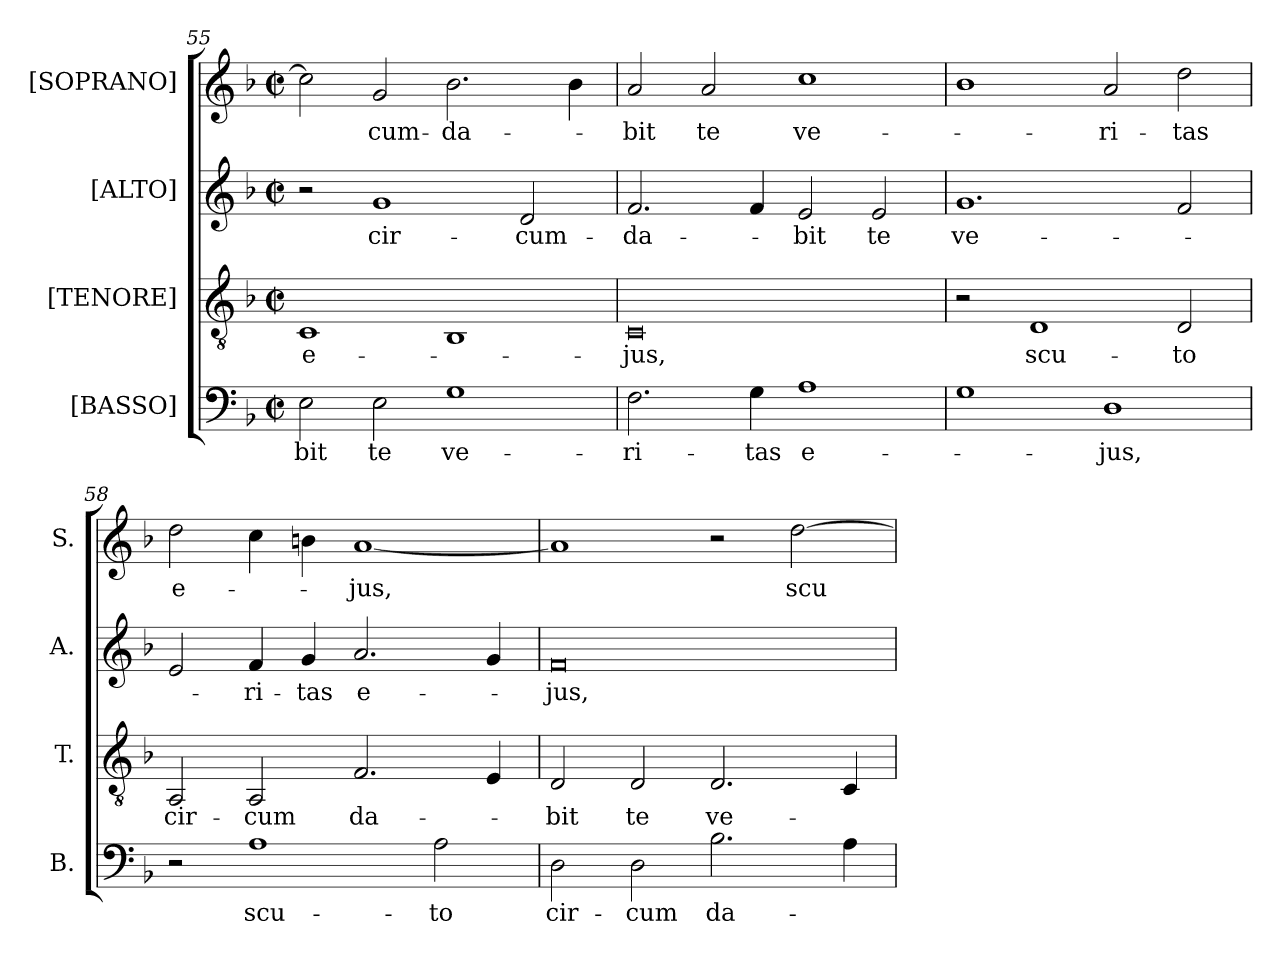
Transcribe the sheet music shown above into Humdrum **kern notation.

**kern	**text	**kern	**text	**kern	**text	**kern	**text
*part4	*part4	*part3	*part3	*part2	*part2	*part1	*part1
*staff4	*staff4	*staff3	*staff3	*staff2	*staff2	*staff1	*staff1
*I"[BASSO]	*	*I"[TENORE]	*	*I"[ALTO]	*	*I"[SOPRANO]	*
*I'B.	*	*I'T.	*	*I'A.	*	*I'S.	*
*clefF4	*	*clefGv2	*	*clefG2	*	*clefG2	*
*k[b-]	*	*k[b-]	*	*k[b-]	*	*k[b-]	*
*d:	*	*d:	*	*d:	*	*d:	*
*M2/2	*	*M2/2	*	*M2/2	*	*M2/2	*
*met(c|)	*	*met(c|)	*	*met(c|)	*	*met(c|)	*
=55	=55	=55	=55	=55	=55	=55	=55
!	!LO:LY:b:color=#000000	!	!	!	!	!	!
!	!	!	!LO:LY:b:color=#000000	!	!	!	!
2Ei\	-bit	1Ci	e-	2r	.	2cci\]	.
!	!LO:LY:b:color=#000000	!	!	!	!	!	!
!	!	!	!	!	!LO:LY:b:color=#000000	!	!
!	!	!	!	!	!	!	!LO:LY:b:color=#000000
2Ei\	te	.	.	1gi	cir-	2gi/	-cum-
!	!LO:LY:b:color=#000000	!	!	!	!	!	!
!	!	!	!	!	!	!	!LO:LY:b:color=#000000
1Gi	ve-	1BB-i	.	.	.	2.b-i\	-da-
!	!	!	!	!	!LO:LY:b:color=#000000	!	!
.	.	.	.	2di/	-cum-	.	.
.	.	.	.	.	.	4b-i\	.
!!LO:LB:g=z
=56	=56	=56	=56	=56	=56	=56	=56
!	!LO:LY:b:color=#000000	!	!	!	!	!	!
!	!	!	!LO:LY:b:color=#000000	!	!	!	!
!	!	!	!	!	!LO:LY:b:color=#000000	!	!
!	!	!	!	!	!	!	!LO:LY:b:color=#000000
2.Fi\	-ri-	0Ci	-jus,	2.fi/	-da-	2ai/	-bit
!	!	!	!	!	!	!	!LO:LY:b:color=#000000
.	.	.	.	.	.	2ai/	te
!	!LO:LY:b:color=#000000	!	!	!	!	!	!
4Gi\	-tas	.	.	4fi/	.	.	.
!	!LO:LY:b:color=#000000	!	!	!	!	!	!
!	!	!	!	!	!LO:LY:b:color=#000000	!	!
!	!	!	!	!	!	!	!LO:LY:b:color=#000000
1Ai	e-	.	.	2ei/	-bit	1cci	ve-
!	!	!	!	!	!LO:LY:b:color=#000000	!	!
.	.	.	.	2ei/	te	.	.
=57	=57	=57	=57	=57	=57	=57	=57
!	!	!	!	!	!LO:LY:b:color=#000000	!	!
1Gi	.	2r	.	1.gi	ve-	1b-i	.
!	!	!	!LO:LY:b:color=#000000	!	!	!	!
.	.	1Di	scu-	.	.	.	.
!	!LO:LY:b:color=#000000	!	!	!	!	!	!
!	!	!	!	!	!	!	!LO:LY:b:color=#000000
1Di	-jus,	.	.	.	.	2ai/	-ri-
!	!	!	!LO:LY:b:color=#000000	!	!	!	!
!	!	!	!	!	!	!	!LO:LY:b:color=#000000
.	.	2Di/	-to	2fi/	.	2ddi\	-tas
=58	=58	=58	=58	=58	=58	=58	=58
!	!	!	!LO:LY:b:color=#000000	!	!	!	!
!	!	!	!	!	!	!	!LO:LY:b:color=#000000
2r	.	2AAi/	cir-	2ei/	.	2ddi\	e-
!	!LO:LY:b:color=#000000	!	!	!	!	!	!
!	!	!	!LO:LY:b:color=#000000	!	!	!	!
!	!	!	!	!	!LO:LY:b:color=#000000	!	!
1Ai	scu-	2AAi/	-cum	4fi/	-ri-	4cci\	.
!	!	!	!	!	!LO:LY:b:color=#000000	!	!
.	.	.	.	4gi/	-tas	4bni\	.
!	!	!	!LO:LY:b:color=#000000	!	!	!	!
!	!	!	!	!	!LO:LY:b:color=#000000	!	!
!	!	!	!	!	!	!	!LO:LY:b:color=#000000
.	.	2.Fi/	da-	2.ai/	e-	[<1ai	-jus,
!	!LO:LY:b:color=#000000	!	!	!	!	!	!
2Ai\	-to	.	.	.	.	.	.
.	.	4Ei/	.	4gi/	.	.	.
=59	=59	=59	=59	=59	=59	=59	=59
!	!LO:LY:b:color=#000000	!	!	!	!	!	!
!	!	!	!LO:LY:b:color=#000000	!	!	!	!
!	!	!	!	!	!LO:LY:b:color=#000000	!	!
2Di\	cir-	2Di/	-bit	0fi	-jus,	1ai]	.
!	!LO:LY:b:color=#000000	!	!	!	!	!	!
!	!	!	!LO:LY:b:color=#000000	!	!	!	!
2Di\	-cum	2Di/	te	.	.	.	.
!	!LO:LY:b:color=#000000	!	!	!	!	!	!
!	!	!	!LO:LY:b:color=#000000	!	!	!	!
2.B-i\	da-	2.Di/	ve-	.	.	2r	.
!	!	!	!	!	!	!	!LO:LY:b:color=#000000
.	.	.	.	.	.	[>2ddi\	scu-
4Ai\	.	4Ci/	.	.	.	.	.
=	=	=	=	=	=	=	=
*-	*-	*-	*-	*-	*-	*-	*-
